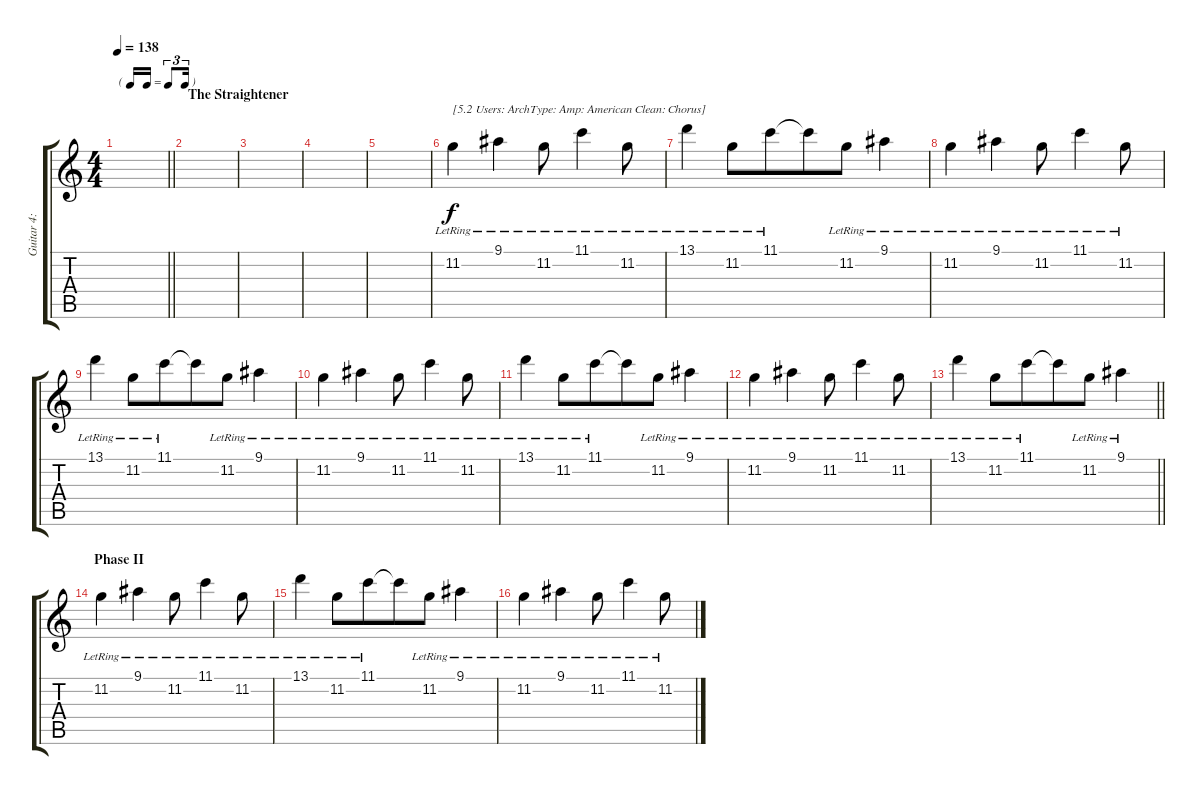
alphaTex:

\track ("Guitar 4: Tony" "Guitar 4: ") {instrument electricguitarjazz}
\staff {score tabs}
\tuning (Db4 Ab3 E3 B2 Gb2 Db2) {hide}
\ts (4 4)
\tf triplet16th
\tempo 138
\clef g2
\barLineRight lightlight
\ks c
|
\section ("" "The Straightener")
|
|
|
|
11.2{lr}.4{txt "[5.2 Users: ArchType: Amp: American Clean: Chorus]"} 9.1{lr}.4 11.2{lr}.8 11.1{lr}.4 11.2{lr}.8 |
13.1{lr}.4 11.2{lr}.8 11.1{lr}.8{beam merge} 11.1{t}.8 11.2{lr}.8 9.1{lr}.4 |
11.2{lr}.4 9.1{lr}.4 11.2{lr}.8 11.1{lr}.4 11.2{lr}.8 |
13.1{lr}.4 11.2{lr}.8 11.1{lr}.8{beam merge} 11.1{t}.8 11.2{lr}.8 9.1{lr}.4 |
11.2{lr}.4 9.1{lr}.4 11.2{lr}.8 11.1{lr}.4 11.2{lr}.8 |
13.1{lr}.4 11.2{lr}.8 11.1{lr}.8{beam merge} 11.1{t}.8 11.2{lr}.8 9.1{lr}.4 |
11.2{lr}.4 9.1{lr}.4 11.2{lr}.8 11.1{lr}.4 11.2{lr}.8 |
\barLineRight lightlight
13.1{lr}.4 11.2{lr}.8 11.1{lr}.8{beam merge} 11.1{t}.8 11.2{lr}.8 9.1{lr}.4 |
\section ("" "Phase II")
11.2{lr}.4 9.1{lr}.4 11.2{lr}.8 11.1{lr}.4 11.2{lr}.8 |
13.1{lr}.4 11.2{lr}.8 11.1{lr}.8{beam merge} 11.1{t}.8 11.2{lr}.8 9.1{lr}.4 |
11.2{lr}.4 9.1{lr}.4 11.2{lr}.8 11.1{lr}.4 11.2{lr}.8
